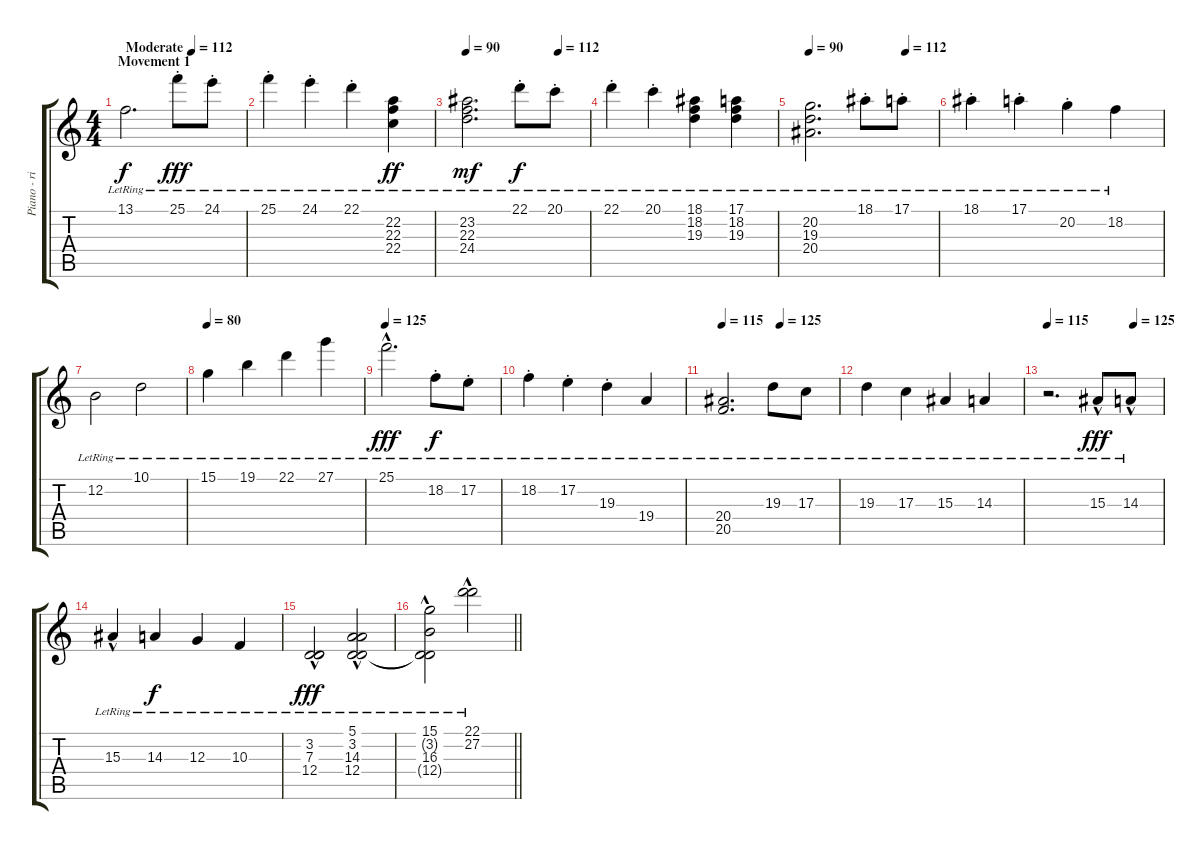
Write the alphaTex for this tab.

\track ("Piano - right h" "Piano - ri") {instrument brightacousticpiano}
\staff {score tabs}
\tuning (E4 B3 G3 D3 A2 E2) {hide}
\ts (4 4)
\section ("" "Movement 1")
\tempo (112 "Moderate")
\tempo 100
\tempo (112 "Moderate")
\clef g2
\ks c
13.1{lr}.2{d dy f instrument brightacousticpiano} 25.1{st lr}.8{dy fff} 24.1{st lr}.8 |
25.1{st lr}.4 24.1{st lr}.4 22.1{st lr}.4 (22.2{lr} 22.3{lr} 22.4{lr}).4{dy ff} |
\tempo 90
\tempo (112 0.75)
(23.2{lr} 22.3{lr} 24.4{lr}).2{d dy mf} 22.1{st lr}.8{dy f} 20.1{st lr}.8 |
22.1{st lr}.4 20.1{st lr}.4 (18.1{lr} 18.2{lr} 19.3{lr}).4 (17.1{lr} 18.2{lr} 19.3{lr}).4 |
\tempo 90
\tempo (112 0.75)
(20.2{lr} 19.3{lr} 20.4{lr}).2{d} 18.1{st lr}.8 17.1{st lr}.8 |
18.1{st lr}.4 17.1{st lr}.4 20.2{st lr}.4 18.2{lr}.4 |
12.2{lr}.2 10.1{lr}.2 |
\tempo 80
15.1{lr}.4 19.1{lr}.4 22.1{lr}.4 27.1{lr}.4 |
\tempo 125
25.1{hac lr}.2{d dy fff} 18.2{st lr}.8{dy f} 17.2{st lr}.8 |
18.2{st lr}.4 17.2{st lr}.4 19.3{st lr}.4 19.4{lr}.4 |
\tempo 115
\tempo (125 0.5)
(20.4{lr} 20.5{lr}).2{d} 19.3{lr}.8 17.3{lr}.8 |
19.3{lr}.4 17.3{lr}.4 15.3{lr}.4 14.3{lr}.4 |
\tempo 115
\tempo (125 0.75)
r.2{d} 15.3{hac lr}.8{dy fff} 14.3{hac lr}.8 |
15.3{hac lr}.4 14.3{lr}.4{dy f} 12.3{lr}.4 10.3{lr}.4 |
(3.2{hac lr} 7.3{hac lr} 12.4{hac lr}).2{dy fff} (5.1{hac lr} 3.2{hac lr} 14.3{hac lr} 12.4{hac lr}).2 |
\barLineRight lightlight
(15.1{hac lr} 3.2{t} 16.3{hac lr} 12.4{t}).2 (22.1{hac lr} 27.2{hac lr}).2
